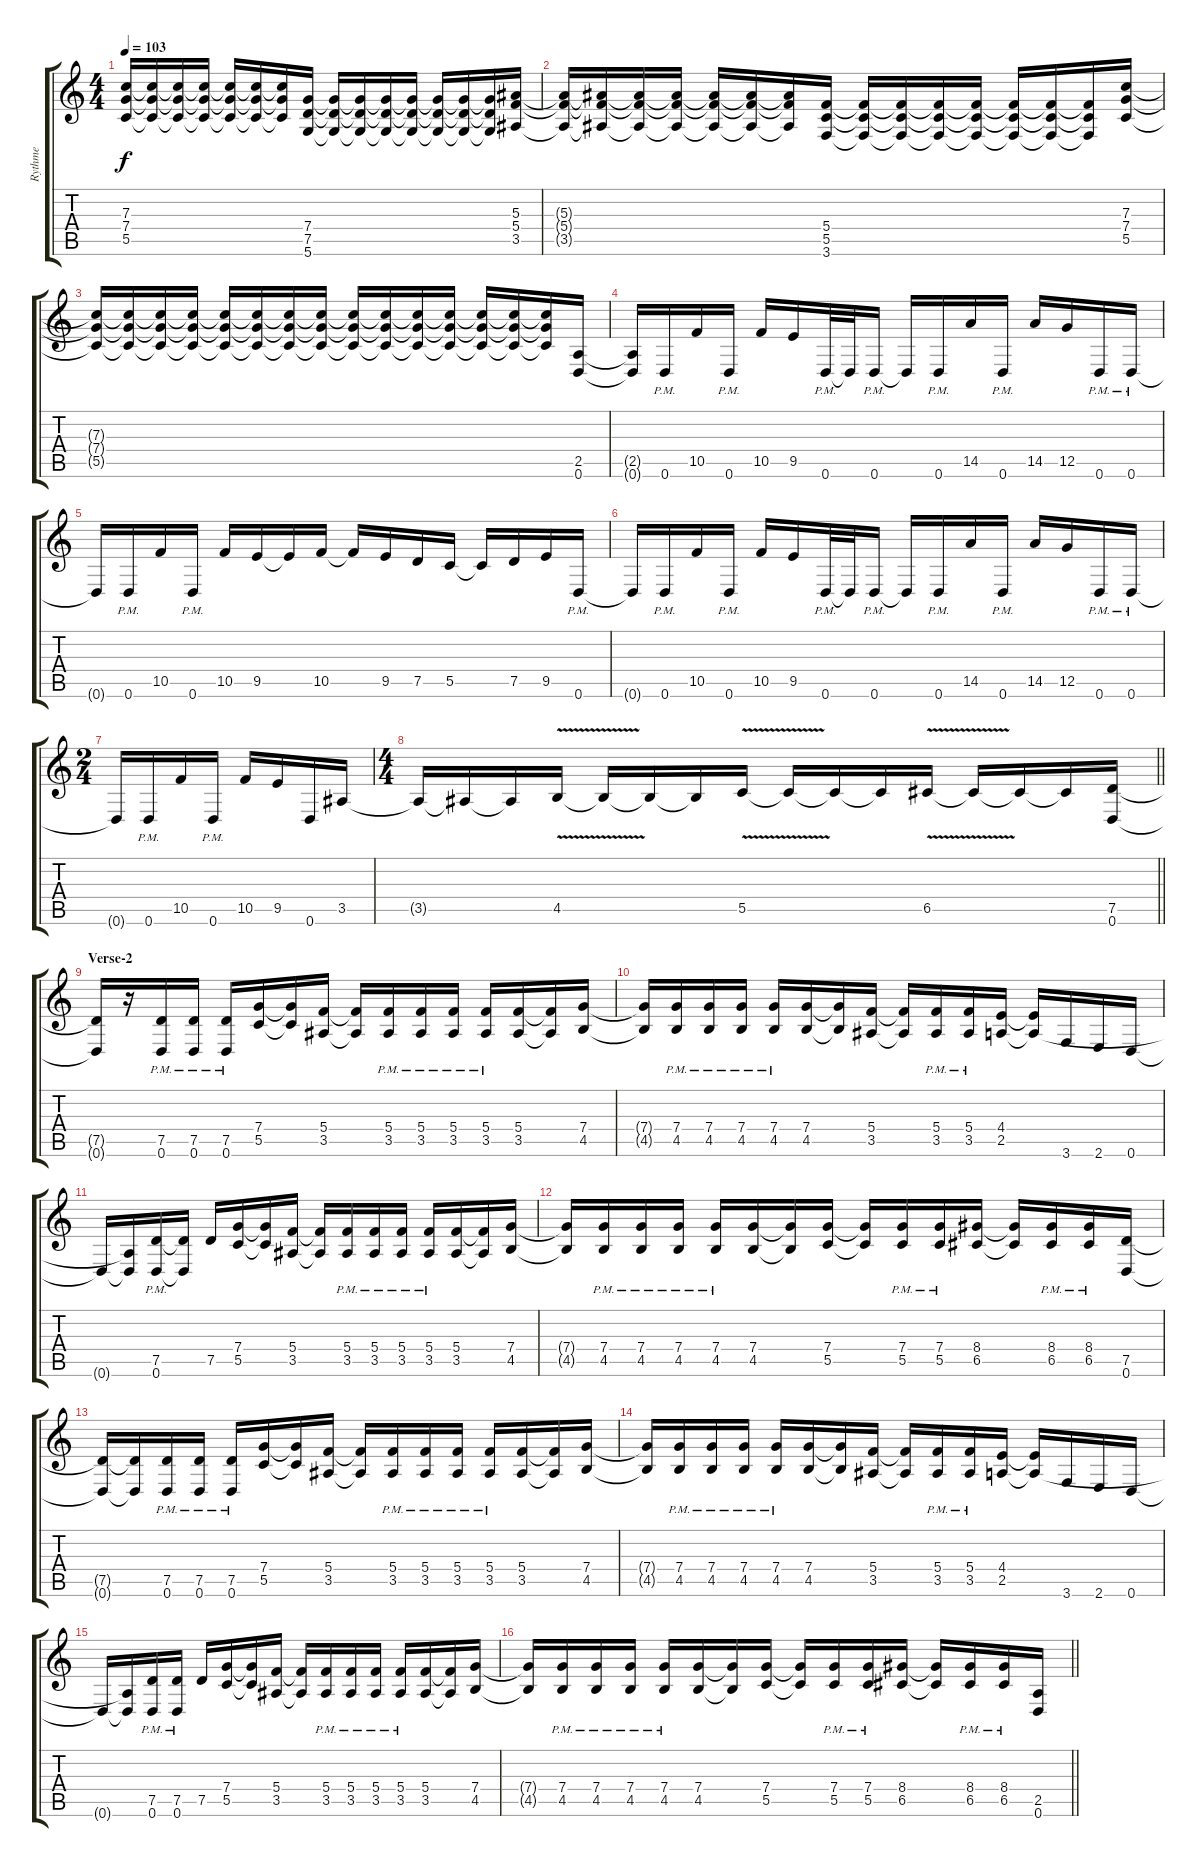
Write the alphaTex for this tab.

\track ("Rythme" "Rythme") {instrument distortionguitar}
\staff {score tabs}
\tuning (D4 A3 F3 C3 G2 D2) {hide}
\ts (4 4)
\tempo 103
\clef g2
\ks c
(7.3{t} 7.4{t} 5.5{t}).16{dy f} (7.3{t} 7.4{t} 5.5{t}).16 (7.3{t} 7.4{t} 5.5{t}).16 (7.3{t} 7.4{t} 5.5{t}).16 (7.3{t} 7.4{t} 5.5{t}).16 (7.3{t} 7.4{t} 5.5{t}).16 (7.3{t} 7.4{t} 5.5{t}).16 (7.4 7.5 5.6).16 (7.4{t} 7.5{t} 5.6{t}).16 (7.4{t} 7.5{t} 5.6{t}).16 (7.4{t} 7.5{t} 5.6{t}).16 (7.4{t} 7.5{t} 5.6{t}).16 (7.4{t} 7.5{t} 5.6{t}).16 (7.4{t} 7.5{t} 5.6{t}).16 (7.4{t} 7.5{t} 5.6{t}).16 (5.3 5.4 3.5).16 |
(5.3{t} 5.4{t} 3.5{t}).16 (5.3{t} 5.4{t} 3.5{t}).16 (5.3{t} 5.4{t} 3.5{t}).16 (5.3{t} 5.4{t} 3.5{t}).16 (5.3{t} 5.4{t} 3.5{t}).16 (5.3{t} 5.4{t} 3.5{t}).16 (5.3{t} 5.4{t} 3.5{t}).16 (5.4 5.5 3.6).16 (5.4{t} 5.5{t} 3.6{t}).16 (5.4{t} 5.5{t} 3.6{t}).16 (5.4{t} 5.5{t} 3.6{t}).16 (5.4{t} 5.5{t} 3.6{t}).16 (5.4{t} 5.5{t} 3.6{t}).16 (5.4{t} 5.5{t} 3.6{t}).16 (5.4{t} 5.5{t} 3.6{t}).16 (7.3 7.4 5.5).16 |
(7.3{t} 7.4{t} 5.5{t}).16 (7.3{t} 7.4{t} 5.5{t}).16 (7.3{t} 7.4{t} 5.5{t}).16 (7.3{t} 7.4{t} 5.5{t}).16 (7.3{t} 7.4{t} 5.5{t}).16 (7.3{t} 7.4{t} 5.5{t}).16 (7.3{t} 7.4{t} 5.5{t}).16 (7.3{t} 7.4{t} 5.5{t}).16 (7.3{t} 7.4{t} 5.5{t}).16 (7.3{t} 7.4{t} 5.5{t}).16 (7.3{t} 7.4{t} 5.5{t}).16 (7.3{t} 7.4{t} 5.5{t}).16 (7.3{t} 7.4{t} 5.5{t}).16 (7.3{t} 7.4{t} 5.5{t}).16 (7.3{t} 7.4{t} 5.5{t}).16 (2.5 0.6).16 |
(2.5{t} 0.6{t}).16 0.6{pm}.16 10.5.16 0.6{pm}.16 10.5.16 9.5.16 0.6{pm}.32 0.6{t}.32 0.6{pm}.16 0.6{t}.16 0.6{pm}.16 14.5.16 0.6{pm}.16 14.5.16 12.5.16 0.6{pm}.16 0.6{pm}.16 |
0.6{t}.16 0.6{pm}.16 10.5.16 0.6{pm}.16 10.5.16 9.5.16 9.5{t}.16 10.5.16 10.5{t}.16 9.5.16 7.5.16 5.5.16 5.5{t}.16 7.5.16 9.5.16 0.6{pm}.16 |
0.6{t}.16 0.6{pm}.16 10.5.16 0.6{pm}.16 10.5.16 9.5.16 0.6{pm}.32 0.6{t}.32 0.6{pm}.16 0.6{t}.16 0.6{pm}.16 14.5.16 0.6{pm}.16 14.5.16 12.5.16 0.6{pm}.16 0.6{pm}.16 |
\ts (2 4)
0.6{t}.16 0.6{pm}.16 10.5.16 0.6{pm}.16 10.5.16 9.5.16 0.6.16 3.5.16 |
\ts (4 4)
\barLineRight lightlight
3.5{t}.16 3.5{t}.16 3.5{t}.16 4.5{v}.16 4.5{t}.16 4.5{t}.16 4.5{t}.16 5.5{v}.16 5.5{t}.16 5.5{t}.16 5.5{t}.16 6.5{v}.16 6.5{t}.16 6.5{t}.16 6.5{t}.16 (7.5 0.6).16 |
\section ("" "Verse-2")
(7.5{t} 0.6{t}).16 r.16 (7.5{pm} 0.6{pm}).16 (7.5{pm} 0.6{pm}).16 (7.5{pm} 0.6{pm}).16 (7.4 5.5).16 (7.4{t} 5.5{t}).16 (5.4 3.5).16 (5.4{t} 3.5{t}).16 (5.4{pm} 3.5{pm}).16 (5.4{pm} 3.5{pm}).16 (5.4{pm} 3.5{pm}).16 (5.4{pm} 3.5{pm}).16 (5.4 3.5).16 (5.4{t} 3.5{t}).16 (7.4 4.5).16 |
(7.4{t} 4.5{t}).16 (7.4{pm} 4.5{pm}).16 (7.4{pm} 4.5{pm}).16 (7.4{pm} 4.5{pm}).16 (7.4{pm} 4.5{pm}).16 (7.4 4.5).16 (7.4{t} 4.5{t}).16 (5.4 3.5).16 (5.4{t} 3.5{t}).16 (5.4{pm} 3.5{pm}).16 (5.4{pm} 3.5{pm}).16 (4.4 2.5).16 (4.4{t} 2.5{t}).16 3.6.16 2.6.16 0.6.16 |
0.6{t}.16 (2.5{t} 0.6{t}).16 (7.5{pm} 0.6{pm}).16 (7.5{t} 0.6{t}).16 7.5.16 (7.4 5.5).16 (7.4{t} 5.5{t}).16 (5.4 3.5).16 (5.4{t} 3.5{t}).16 (5.4{pm} 3.5{pm}).16 (5.4{pm} 3.5{pm}).16 (5.4{pm} 3.5{pm}).16 (5.4{pm} 3.5{pm}).16 (5.4 3.5).16 (5.4{t} 3.5{t}).16 (7.4 4.5).16 |
(7.4{t} 4.5{t}).16 (7.4{pm} 4.5{pm}).16 (7.4{pm} 4.5{pm}).16 (7.4{pm} 4.5{pm}).16 (7.4{pm} 4.5{pm}).16 (7.4 4.5).16 (7.4{t} 4.5{t}).16 (7.4 5.5).16 (7.4{t} 5.5{t}).16 (7.4{pm} 5.5{pm}).16 (7.4{pm} 5.5{pm}).16 (8.4 6.5).16 (8.4{t} 6.5{t}).16 (8.4{pm} 6.5{pm}).16 (8.4{pm} 6.5{pm}).16 (7.5 0.6).16 |
(7.5{t} 0.6{t}).16 (7.5{t} 0.6{t}).16 (7.5{pm} 0.6{pm}).16 (7.5{pm} 0.6{pm}).16 (7.5{pm} 0.6{pm}).16 (7.4 5.5).16 (7.4{t} 5.5{t}).16 (5.4 3.5).16 (5.4{t} 3.5{t}).16 (5.4{pm} 3.5{pm}).16 (5.4{pm} 3.5{pm}).16 (5.4{pm} 3.5{pm}).16 (5.4{pm} 3.5{pm}).16 (5.4 3.5).16 (5.4{t} 3.5{t}).16 (7.4 4.5).16 |
(7.4{t} 4.5{t}).16 (7.4{pm} 4.5{pm}).16 (7.4{pm} 4.5{pm}).16 (7.4{pm} 4.5{pm}).16 (7.4{pm} 4.5{pm}).16 (7.4 4.5).16 (7.4{t} 4.5{t}).16 (5.4 3.5).16 (5.4{t} 3.5{t}).16 (5.4{pm} 3.5{pm}).16 (5.4{pm} 3.5{pm}).16 (4.4 2.5).16 (4.4{t} 2.5{t}).16 3.6.16 2.6.16 0.6.16 |
0.6{t}.16 (2.5{t} 0.6{t}).16 (7.5{pm} 0.6{pm}).16 (7.5{pm} 0.6{pm}).16 7.5.16 (7.4 5.5).16 (7.4{t} 5.5{t}).16 (5.4 3.5).16 (5.4{t} 3.5{t}).16 (5.4{pm} 3.5{pm}).16 (5.4{pm} 3.5{pm}).16 (5.4{pm} 3.5{pm}).16 (5.4{pm} 3.5{pm}).16 (5.4 3.5).16 (5.4{t} 3.5{t}).16 (7.4 4.5).16 |
\barLineRight lightlight
(7.4{t} 4.5{t}).16 (7.4{pm} 4.5{pm}).16 (7.4{pm} 4.5{pm}).16 (7.4{pm} 4.5{pm}).16 (7.4{pm} 4.5{pm}).16 (7.4 4.5).16 (7.4{t} 4.5{t}).16 (7.4 5.5).16 (7.4{t} 5.5{t}).16 (7.4{pm} 5.5{pm}).16 (7.4{pm} 5.5{pm}).16 (8.4 6.5).16 (8.4{t} 6.5{t}).16 (8.4{pm} 6.5{pm}).16 (8.4{pm} 6.5{pm}).16 (2.5 0.6).16
